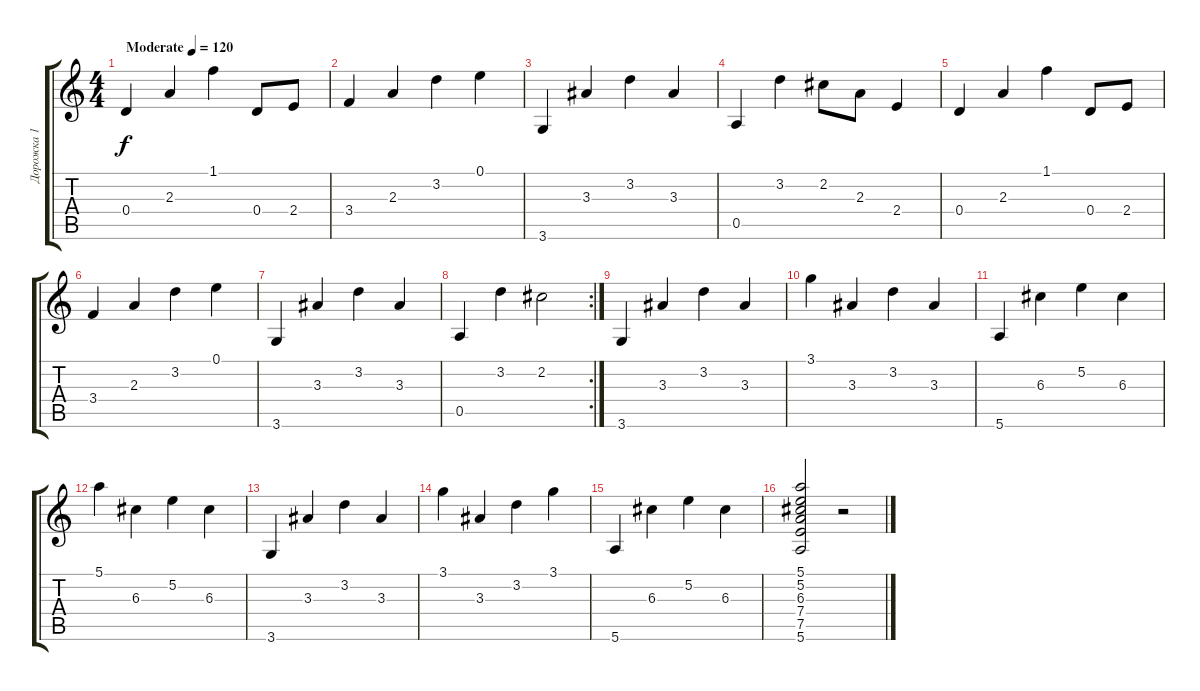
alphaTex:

\track ("Дорожка 1" "Дорожка 1") {instrument acousticguitarsteel}
\staff {score tabs}
\tuning (E4 B3 G3 D3 A2 E2) {hide}
\ts (4 4)
\tempo (120 "Moderate")
\clef g2
\ks c
0.4.4{dy f instrument acousticguitarsteel} 2.3.4 1.1.4 0.4.8 2.4.8 |
3.4.4 2.3.4 3.2.4 0.1.4 |
3.6.4 3.3.4 3.2.4 3.3.4 |
0.5.4 3.2.4 2.2.8 2.3.8 2.4.4 |
0.4.4 2.3.4 1.1.4 0.4.8 2.4.8 |
3.4.4 2.3.4 3.2.4 0.1.4 |
3.6.4 3.3.4 3.2.4 3.3.4 |
\rc 2
0.5.4 3.2.4 2.2.2 |
3.6.4 3.3.4 3.2.4 3.3.4 |
3.1.4 3.3.4 3.2.4 3.3.4 |
5.6.4 6.3.4 5.2.4 6.3.4 |
5.1.4 6.3.4 5.2.4 6.3.4 |
3.6.4 3.3.4 3.2.4 3.3.4 |
3.1.4 3.3.4 3.2.4 3.1.4 |
5.6.4 6.3.4 5.2.4 6.3.4 |
(5.1 5.2 6.3 7.4 7.5 5.6).2 r.2
